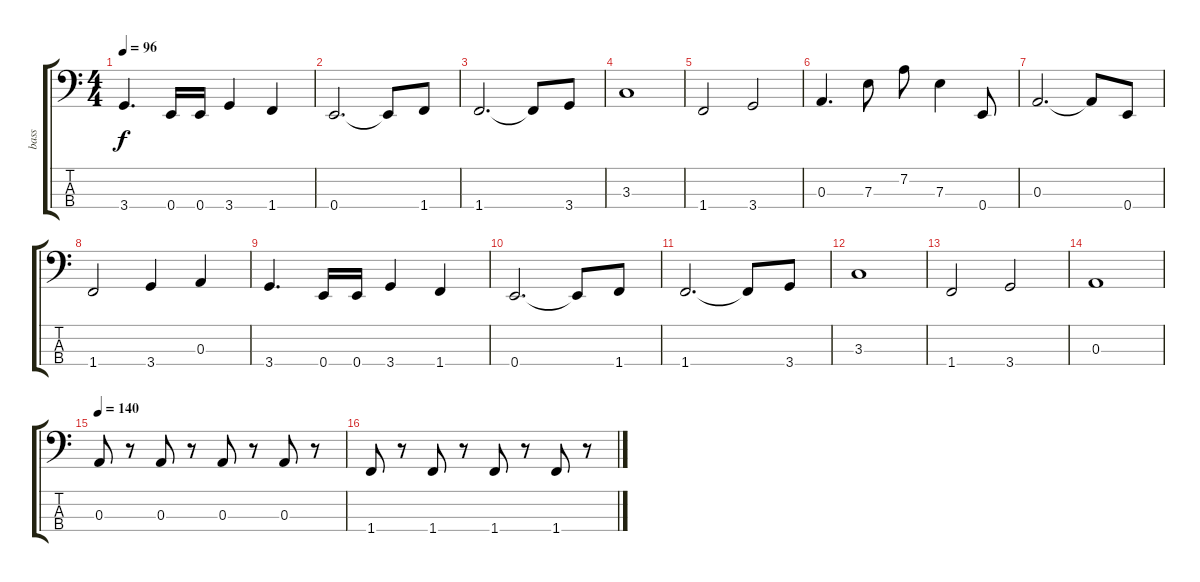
\track ("bass" "bass") {instrument electricbassfinger}
\staff {score tabs}
\tuning (G2 D2 A1 E1) {hide}
\ts (4 4)
\tempo 96
\clef f4
\ks c
3.4.4{d dy f} 0.4.16 0.4.16 3.4.4 1.4.4 |
0.4.2{d} 0.4{t}.8 1.4.8 |
1.4.2{d} 1.4{t}.8 3.4.8 |
3.3.1 |
1.4.2 3.4.2 |
0.3.4{d} 7.3.8 7.2.8 7.3.4 0.4.8 |
0.3.2{d} 0.3{t}.8 0.4.8 |
1.4.2 3.4.4 0.3.4 |
3.4.4{d} 0.4.16 0.4.16 3.4.4 1.4.4 |
0.4.2{d} 0.4{t}.8 1.4.8 |
1.4.2{d} 1.4{t}.8 3.4.8 |
3.3.1 |
1.4.2 3.4.2 |
0.3.1 |
\tempo 140
0.3.8 r.8 0.3.8 r.8 0.3.8 r.8 0.3.8 r.8 |
1.4.8 r.8 1.4.8 r.8 1.4.8 r.8 1.4.8 r.8
